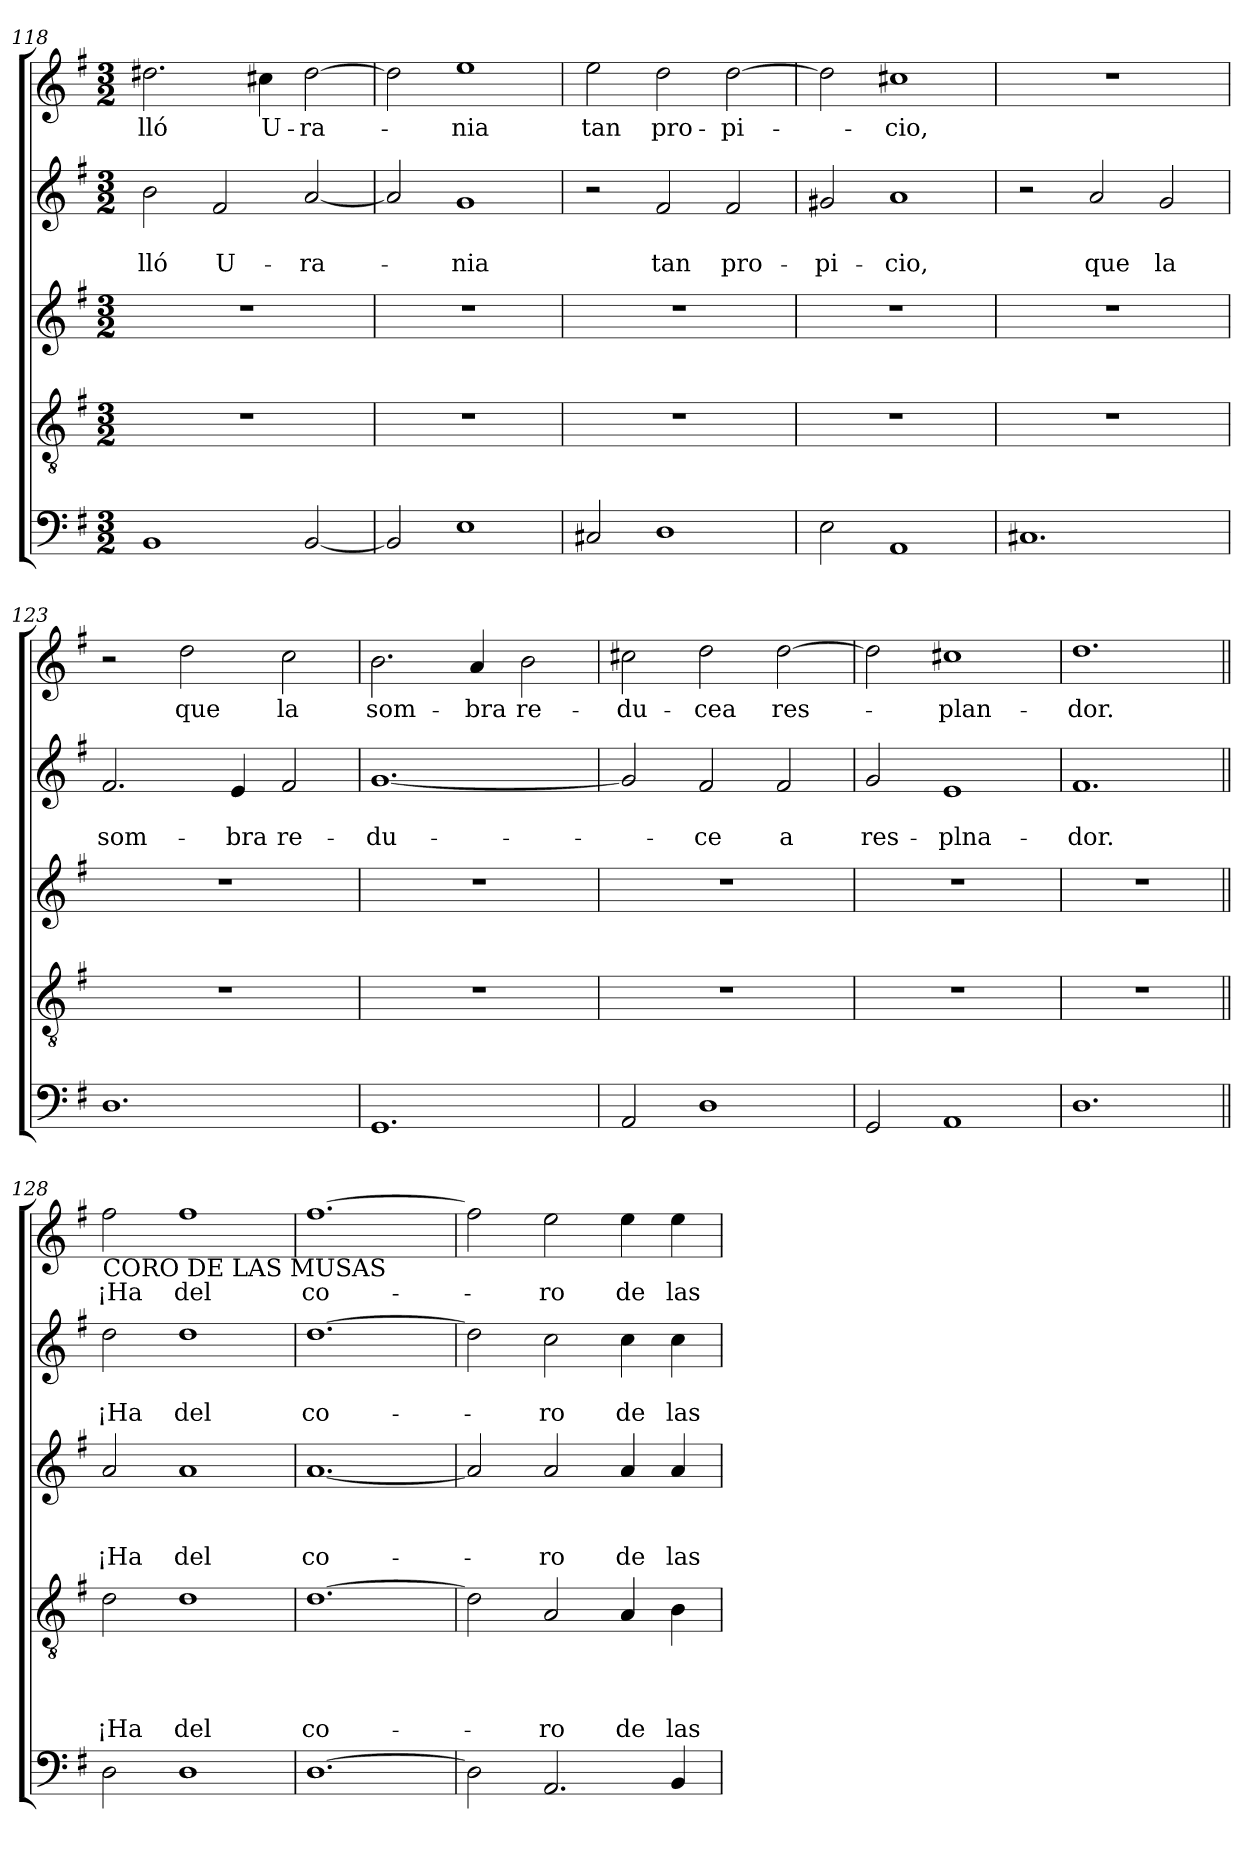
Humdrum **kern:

**kern	**kern	**text	**text	**text	**text	**kern	**text	**text	**text	**kern	**text	**text	**kern	**text
*part5	*part4	*part4	*part4	*part4	*part4	*part3	*part3	*part3	*part3	*part2	*part2	*part2	*part1	*part1
*staff5	*staff4	*staff4	*staff4	*staff4	*staff4	*staff3	*staff3	*staff3	*staff3	*staff2	*staff2	*staff2	*staff1	*staff1
!!LO:LB:g=z
*clefF4	*clefGv2	*	*	*	*	*clefG2	*	*	*	*clefG2	*	*	*clefG2	*
*k[f#]	*k[f#]	*	*	*	*	*k[f#]	*	*	*	*k[f#]	*	*	*k[f#]	*
*G:	*G:	*	*	*	*	*G:	*	*	*	*G:	*	*	*G:	*
*M3/2	*M3/2	*	*	*	*	*M3/2	*	*	*	*M3/2	*	*	*M3/2	*
=118	=118	=118	=118	=118	=118	=118	=118	=118	=118	=118	=118	=118	=118	=118
!	!LO:N:vis=1	!	!	!	!	!LO:N:vis=1	!	!	!	!	!	!LO:LY:b	!	!LO:LY:b
1BB	1.r	.	.	.	.	1.r	.	.	.	2b\	.	-lló	2.dd#X\	-lló
!	!	!	!	!	!	!	!	!	!	!	!	!LO:LY:b	!	!
.	.	.	.	.	.	.	.	.	.	2f#/	.	U-	.	.
!	!	!	!	!	!	!	!	!	!	!	!	!	!	!LO:LY:b
.	.	.	.	.	.	.	.	.	.	.	.	.	4cc#X\	U-
!	!	!	!	!	!	!	!	!	!	!	!	!LO:LY:b	!	!LO:LY:b
[<2BB/	.	.	.	.	.	.	.	.	.	[<2a/	.	-ra-	[>2dd#\	-ra-
=119	=119	=119	=119	=119	=119	=119	=119	=119	=119	=119	=119	=119	=119	=119
!	!LO:N:vis=1	!	!	!	!	!LO:N:vis=1	!	!	!	!	!	!	!	!
2BB/]	1.r	.	.	.	.	1.r	.	.	.	2a/]	.	.	2dd#\]	.
!	!	!	!	!	!	!	!	!	!	!	!	!LO:LY:b	!	!LO:LY:b
1E	.	.	.	.	.	.	.	.	.	1g	.	-nia	1ee	-nia
!!LO:LB:g=z
=120	=120	=120	=120	=120	=120	=120	=120	=120	=120	=120	=120	=120	=120	=120
!	!LO:N:vis=1	!	!	!	!	!LO:N:vis=1	!	!	!	!	!	!	!	!LO:LY:b
2C#X/	1.r	.	.	.	.	1.r	.	.	.	2r	.	.	2ee\	tan
!	!	!	!	!	!	!	!	!	!	!	!	!LO:LY:b	!	!LO:LY:b
1D	.	.	.	.	.	.	.	.	.	2f#/	.	tan	2dd\	pro-
!	!	!	!	!	!	!	!	!	!	!	!	!LO:LY:b	!	!LO:LY:b
.	.	.	.	.	.	.	.	.	.	2f#/	.	pro-	[>2dd\	-pi-
=121	=121	=121	=121	=121	=121	=121	=121	=121	=121	=121	=121	=121	=121	=121
!	!LO:N:vis=1	!	!	!	!	!LO:N:vis=1	!	!	!	!	!	!LO:LY:b	!	!
2E\	1.r	.	.	.	.	1.r	.	.	.	2g#X/	.	-pi-	2dd\]	.
!	!	!	!	!	!	!	!	!	!	!	!	!LO:LY:b	!	!LO:LY:b
1AA	.	.	.	.	.	.	.	.	.	1a	.	-cio,	1cc#X	-cio,
=122	=122	=122	=122	=122	=122	=122	=122	=122	=122	=122	=122	=122	=122	=122
!	!LO:N:vis=1	!	!	!	!	!LO:N:vis=1	!	!	!	!	!	!	!LO:N:vis=1	!
1.C#X	1.r	.	.	.	.	1.r	.	.	.	2r	.	.	1.r	.
!	!	!	!	!	!	!	!	!	!	!	!	!LO:LY:b	!	!
.	.	.	.	.	.	.	.	.	.	2a/	.	que	.	.
!	!	!	!	!	!	!	!	!	!	!	!	!LO:LY:b	!	!
.	.	.	.	.	.	.	.	.	.	2g/	.	la	.	.
=123	=123	=123	=123	=123	=123	=123	=123	=123	=123	=123	=123	=123	=123	=123
!	!LO:N:vis=1	!	!	!	!	!LO:N:vis=1	!	!	!	!	!	!LO:LY:b	!	!
1.D	1.r	.	.	.	.	1.r	.	.	.	2.f#/	.	som-	2r	.
!	!	!	!	!	!	!	!	!	!	!	!	!	!	!LO:LY:b
.	.	.	.	.	.	.	.	.	.	.	.	.	2dd\	que
!	!	!	!	!	!	!	!	!	!	!	!	!LO:LY:b	!	!
.	.	.	.	.	.	.	.	.	.	4e/	.	-bra	.	.
!	!	!	!	!	!	!	!	!	!	!	!	!LO:LY:b	!	!LO:LY:b
.	.	.	.	.	.	.	.	.	.	2f#/	.	re-	2cc\	la
=124	=124	=124	=124	=124	=124	=124	=124	=124	=124	=124	=124	=124	=124	=124
!	!LO:N:vis=1	!	!	!	!	!LO:N:vis=1	!	!	!	!	!	!LO:LY:b	!	!LO:LY:b
1.GG	1.r	.	.	.	.	1.r	.	.	.	[<1.g	.	-du-	2.b\	som-
!	!	!	!	!	!	!	!	!	!	!	!	!	!	!LO:LY:b
.	.	.	.	.	.	.	.	.	.	.	.	.	4a/	-bra
!	!	!	!	!	!	!	!	!	!	!	!	!	!	!LO:LY:b
.	.	.	.	.	.	.	.	.	.	.	.	.	2b\	re-
=125	=125	=125	=125	=125	=125	=125	=125	=125	=125	=125	=125	=125	=125	=125
!	!LO:N:vis=1	!	!	!	!	!LO:N:vis=1	!	!	!	!	!	!	!	!LO:LY:b
2AA/	1.r	.	.	.	.	1.r	.	.	.	2g/]	.	.	2cc#X\	-du-
!	!	!	!	!	!	!	!	!	!	!	!	!LO:LY:b	!	!LO:LY:b
1D	.	.	.	.	.	.	.	.	.	2f#/	.	-ce	2dd\	-cea
!	!	!	!	!	!	!	!	!	!	!	!	!LO:LY:b	!	!LO:LY:b
.	.	.	.	.	.	.	.	.	.	2f#/	.	a	[>2dd\	res-
!!LO:PB:g=z
=126	=126	=126	=126	=126	=126	=126	=126	=126	=126	=126	=126	=126	=126	=126
!	!LO:N:vis=1	!	!	!	!	!LO:N:vis=1	!	!	!	!	!	!LO:LY:b	!	!
2GG/	1.r	.	.	.	.	1.r	.	.	.	2g/	.	res-	2dd\]	.
!	!	!	!	!	!	!	!	!	!	!	!	!LO:LY:b	!	!LO:LY:b
1AA	.	.	.	.	.	.	.	.	.	1e	.	-plna-	1cc#X	-plan-
=127	=127	=127	=127	=127	=127	=127	=127	=127	=127	=127	=127	=127	=127	=127
!	!LO:N:vis=1	!	!	!	!	!LO:N:vis=1	!	!	!	!	!	!LO:LY:b	!	!LO:LY:b
1.D	1.r	.	.	.	.	1.r	.	.	.	1.f#	.	-dor.	1.dd	-dor.
!!LO:LB:g=z
=128||	=128||	=128||	=128||	=128||	=128||	=128||	=128||	=128||	=128||	=128||	=128||	=128||	=128||	=128||
*	*	*	*	*	*	*	*	*	*	*	*	*	*MM240	*
!	!	!	!	!	!	!	!	!	!	!	!	!	!LO:TX:b:t=CORO DE LAS MUSAS	!
!	!	!	!	!	!LO:LY:b	!	!	!	!LO:LY:b	!	!	!LO:LY:b	!	!LO:LY:b
2D\	2d\	.	.	.	¡Ha	2a/	.	.	¡Ha	2dd\	.	¡Ha	2ff#\	¡Ha
!	!	!	!	!	!LO:LY:b	!	!	!	!LO:LY:b	!	!	!LO:LY:b	!	!LO:LY:b
1D	1d	.	.	.	del	1a	.	.	del	1dd	.	del	1ff#	del
=129	=129	=129	=129	=129	=129	=129	=129	=129	=129	=129	=129	=129	=129	=129
!	!	!	!	!	!LO:LY:b	!	!	!	!LO:LY:b	!	!	!LO:LY:b	!	!LO:LY:b
[>1.D	[>1.d	.	.	.	co-	[<1.a	.	.	co-	[>1.dd	.	co-	[>1.ff#	co-
=130	=130	=130	=130	=130	=130	=130	=130	=130	=130	=130	=130	=130	=130	=130
2D\]	2d\]	.	.	.	.	2a/]	.	.	.	2dd\]	.	.	2ff#\]	.
!	!	!	!	!	!LO:LY:b	!	!	!	!LO:LY:b	!	!	!LO:LY:b	!	!LO:LY:b
2.AA/	2A/	.	.	.	-ro	2a/	.	.	-ro	2cc\	.	-ro	2ee\	-ro
!	!	!	!	!	!LO:LY:b	!	!	!	!LO:LY:b	!	!	!LO:LY:b	!	!LO:LY:b
.	4A/	.	.	.	de	4a/	.	.	de	4cc\	.	de	4ee\	de
!	!	!	!	!	!LO:LY:b	!	!	!	!LO:LY:b	!	!	!LO:LY:b	!	!LO:LY:b
4BB/	4B\	.	.	.	las	4a/	.	.	las	4cc\	.	las	4ee\	las
=	=	=	=	=	=	=	=	=	=	=	=	=	=	=
*-	*-	*-	*-	*-	*-	*-	*-	*-	*-	*-	*-	*-	*-	*-
